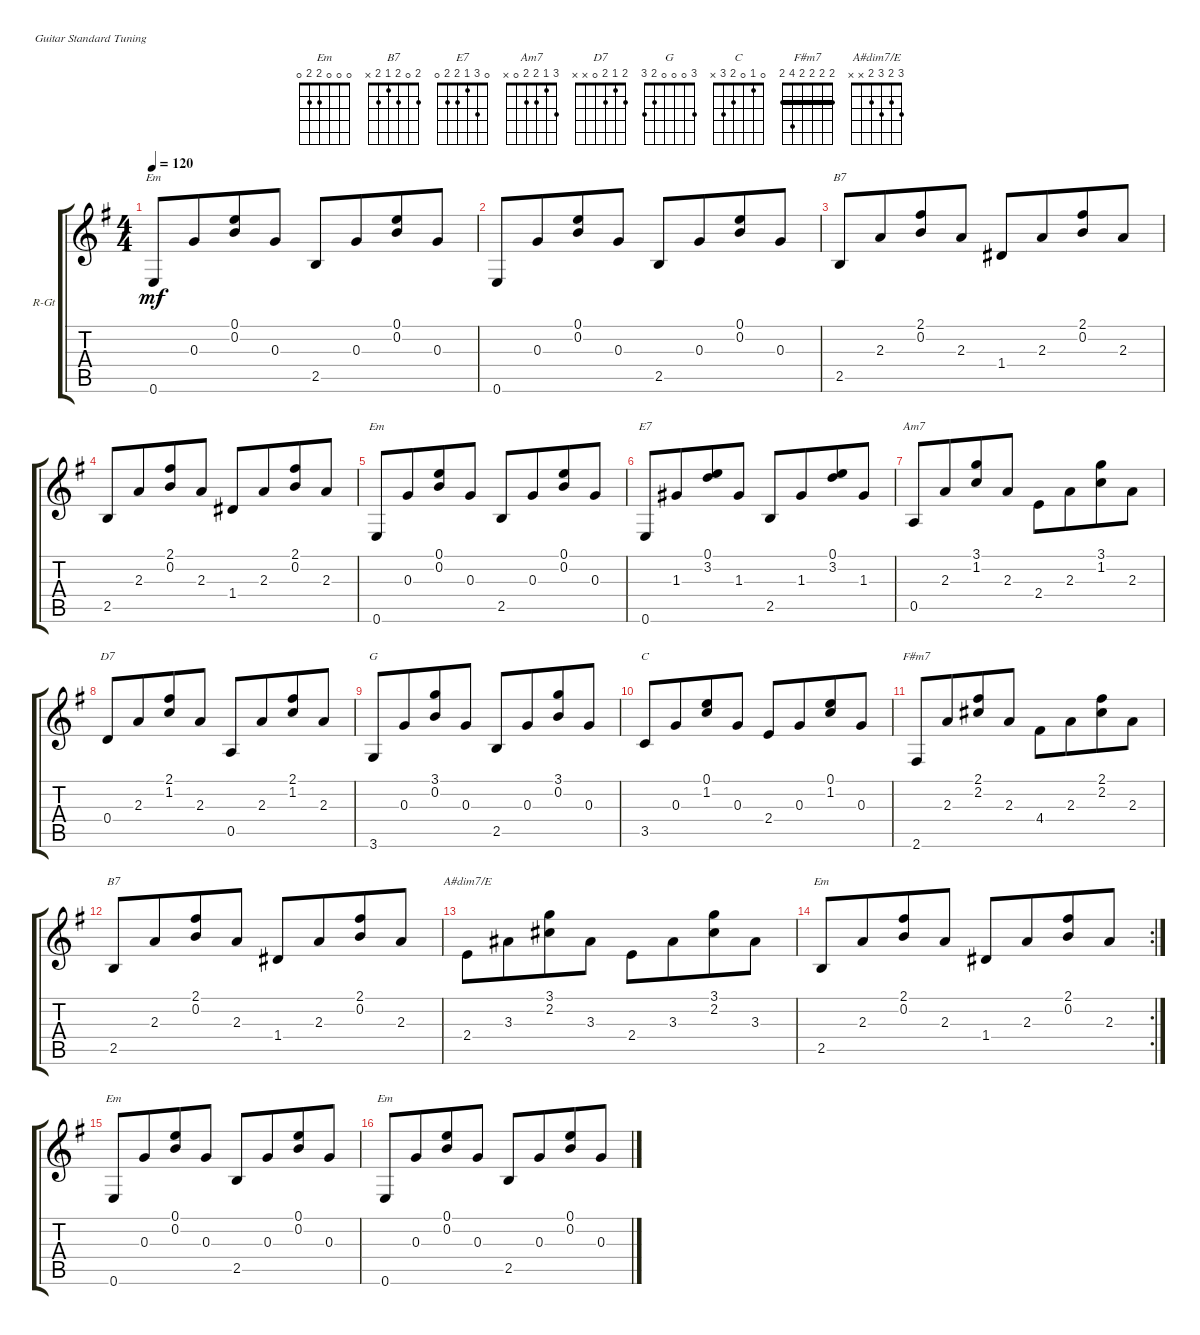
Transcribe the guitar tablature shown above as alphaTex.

\defaultSystemsLayout 4
\bracketExtendMode groupsimilarinstruments
\firstSystemTrackNameOrientation horizontal
\otherSystemsTrackNameOrientation horizontal
\track ("Rhythm Guitar" "R-Gt") {instrument acousticguitarsteel}
\staff {score tabs}
\tuning (E4 B3 G3 D3 A2 E2)
\chord ("Em" 0 0 0 2 2 0)
\chord ("B7" 2 0 2 1 2 x)
\chord ("E7" 0 3 1 2 2 0)
\chord ("Am7" 3 1 2 2 0 x)
\chord ("D7" 2 1 2 0 x x)
\chord ("G" 3 0 0 0 2 3)
\chord ("C" 0 1 0 2 3 x)
\chord ("F#m7" 2 2 2 2 4 2) {barre (2 2 2 2)}
\chord ("A#dim7/E" 3 2 3 2 x x)
\ts (4 4)
\beaming (8 4 4)
\tempo 120
\clef g2
\ks eminor
0.6.8{ch "Em" dy mf instrument acousticguitarsteel} 0.3.8 (0.2 0.1).8 0.3.8 2.5.8 0.3.8 (0.2 0.1).8 0.3.8 |
0.6.8 0.3.8 (0.2 0.1).8 0.3.8 2.5.8 0.3.8 (0.2 0.1).8 0.3.8 |
2.5.8{ch "B7"} 2.3.8 (0.2 2.1).8 2.3.8 1.4.8 2.3.8 (0.2 2.1).8 2.3.8 |
2.5.8 2.3.8 (0.2 2.1).8 2.3.8 1.4.8 2.3.8 (0.2 2.1).8 2.3.8 |
0.6.8{ch "Em"} 0.3.8 (0.2 0.1).8 0.3.8 2.5.8 0.3.8 (0.2 0.1).8 0.3.8 |
0.6.8{ch "E7"} 1.3.8 (3.2 0.1).8 1.3.8 2.5.8 1.3.8 (3.2 0.1).8 1.3.8 |
0.5.8{ch "Am7"} 2.3.8 (1.2 3.1).8 2.3.8 2.4.8 2.3.8 (1.2 3.1).8 2.3.8 |
0.4.8{ch "D7"} 2.3.8 (1.2 2.1).8 2.3.8 0.5.8 2.3.8 (1.2 2.1).8 2.3.8 |
3.6.8{ch "G"} 0.3.8 (0.2 3.1).8 0.3.8 2.5.8 0.3.8 (0.2 3.1).8 0.3.8 |
3.5.8{ch "C"} 0.3.8 (1.2 0.1).8 0.3.8 2.4.8 0.3.8 (1.2 0.1).8 0.3.8 |
2.6.8{ch "F#m7"} 2.3.8 (2.2 2.1).8 2.3.8 4.4.8 2.3.8 (2.2 2.1).8 2.3.8 |
2.5.8{ch "B7"} 2.3.8 (0.2 2.1).8 2.3.8 1.4.8 2.3.8 (0.2 2.1).8 2.3.8 |
2.4.8{ch "A#dim7/E"} 3.3.8 (2.2 3.1).8 3.3.8 2.4.8 3.3.8 (2.2 3.1).8 3.3.8 |
\rc 2
2.5.8{ch "Em"} 2.3.8 (0.2 2.1).8 2.3.8 1.4.8 2.3.8 (0.2 2.1).8 2.3.8 |
0.6.8{ch "Em"} 0.3.8 (0.2 0.1).8 0.3.8 2.5.8 0.3.8 (0.2 0.1).8 0.3.8 |
0.6.8{ch "Em"} 0.3.8 (0.2 0.1).8 0.3.8 2.5.8 0.3.8 (0.2 0.1).8 0.3.8
